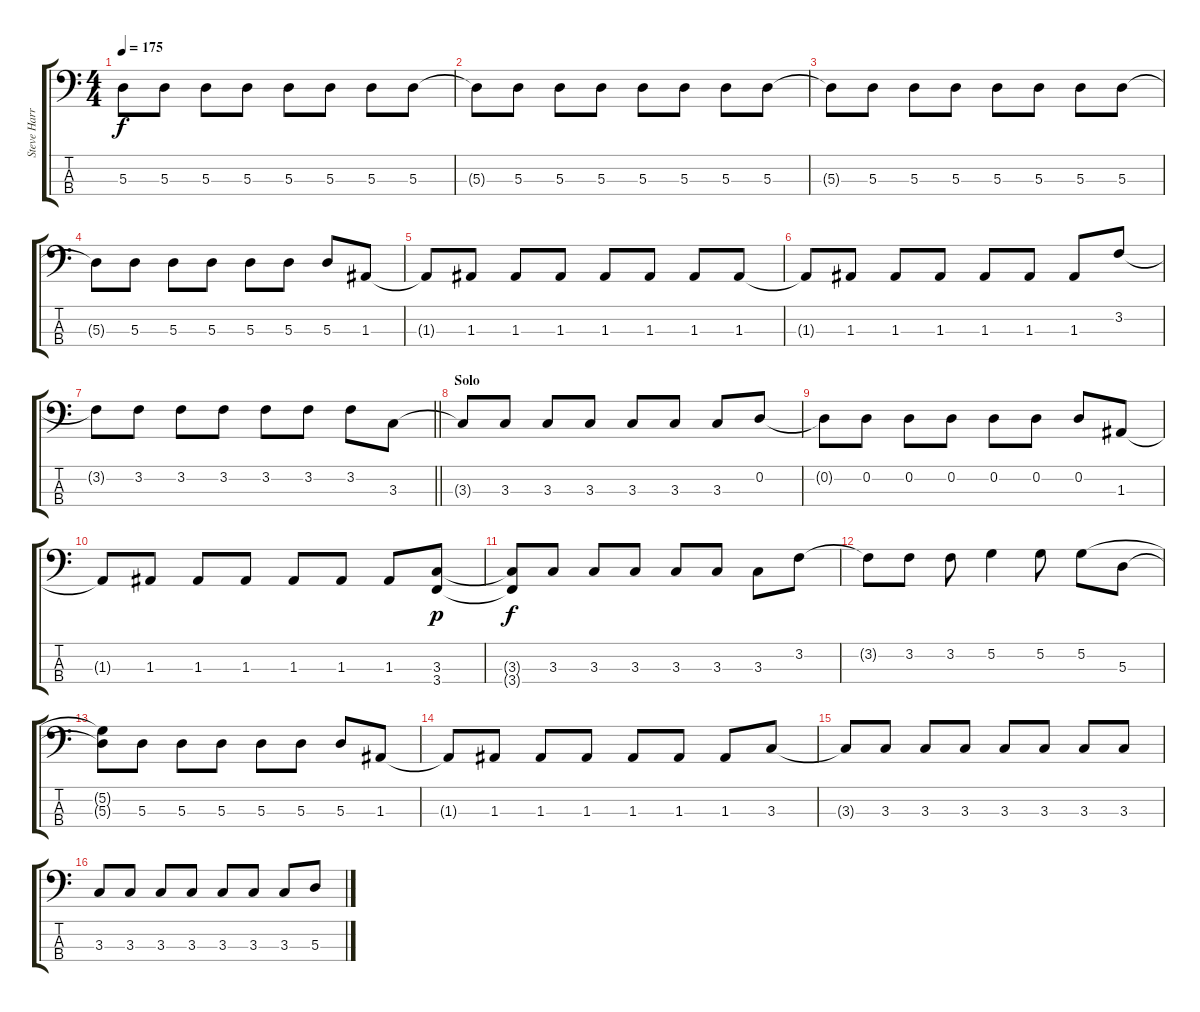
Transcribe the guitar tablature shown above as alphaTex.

\track ("Steve Harris" "Steve Harr") {instrument electricbassfinger}
\staff {score tabs}
\tuning (G2 D2 A1 D1) {hide}
\ts (4 4)
\tempo 175
\clef f4
\ks c
5.3{t}.8{dy f} 5.3.8 5.3.8 5.3.8 5.3.8 5.3.8 5.3.8 5.3.8 |
5.3{t}.8 5.3.8 5.3.8 5.3.8 5.3.8 5.3.8 5.3.8 5.3.8 |
5.3{t}.8 5.3.8 5.3.8 5.3.8 5.3.8 5.3.8 5.3.8 5.3.8 |
5.3{t}.8 5.3.8 5.3.8 5.3.8 5.3.8 5.3.8 5.3.8 1.3.8 |
1.3{t}.8 1.3.8 1.3.8 1.3.8 1.3.8 1.3.8 1.3.8 1.3.8 |
1.3{t}.8 1.3.8 1.3.8 1.3.8 1.3.8 1.3.8 1.3.8 3.2.8 |
\barLineRight lightlight
3.2{t}.8 3.2.8 3.2.8 3.2.8 3.2.8 3.2.8 3.2.8 3.3.8 |
\section ("" "Solo")
3.3{t}.8 3.3.8 3.3.8 3.3.8 3.3.8 3.3.8 3.3.8 0.2.8 |
0.2{t}.8 0.2.8 0.2.8 0.2.8 0.2.8 0.2.8 0.2.8 1.3.8 |
1.3{t}.8 1.3.8 1.3.8 1.3.8 1.3.8 1.3.8 1.3.8 (3.3 3.4).8{dy p} |
(3.3{t} 3.4{t}).8{dy f} 3.3.8 3.3.8 3.3.8 3.3.8 3.3.8 3.3.8 3.2.8 |
3.2{t}.8 3.2.8 3.2.8 5.2.4 5.2.8 5.2.8 5.3.8 |
(5.2{t} 5.3{t}).8 5.3.8 5.3.8 5.3.8 5.3.8 5.3.8 5.3.8 1.3.8 |
1.3{t}.8 1.3.8 1.3.8 1.3.8 1.3.8 1.3.8 1.3.8 3.3.8 |
3.3{t}.8 3.3.8 3.3.8 3.3.8 3.3.8 3.3.8 3.3.8 3.3.8 |
3.3.8 3.3.8 3.3.8 3.3.8 3.3.8 3.3.8 3.3.8 5.3.8
